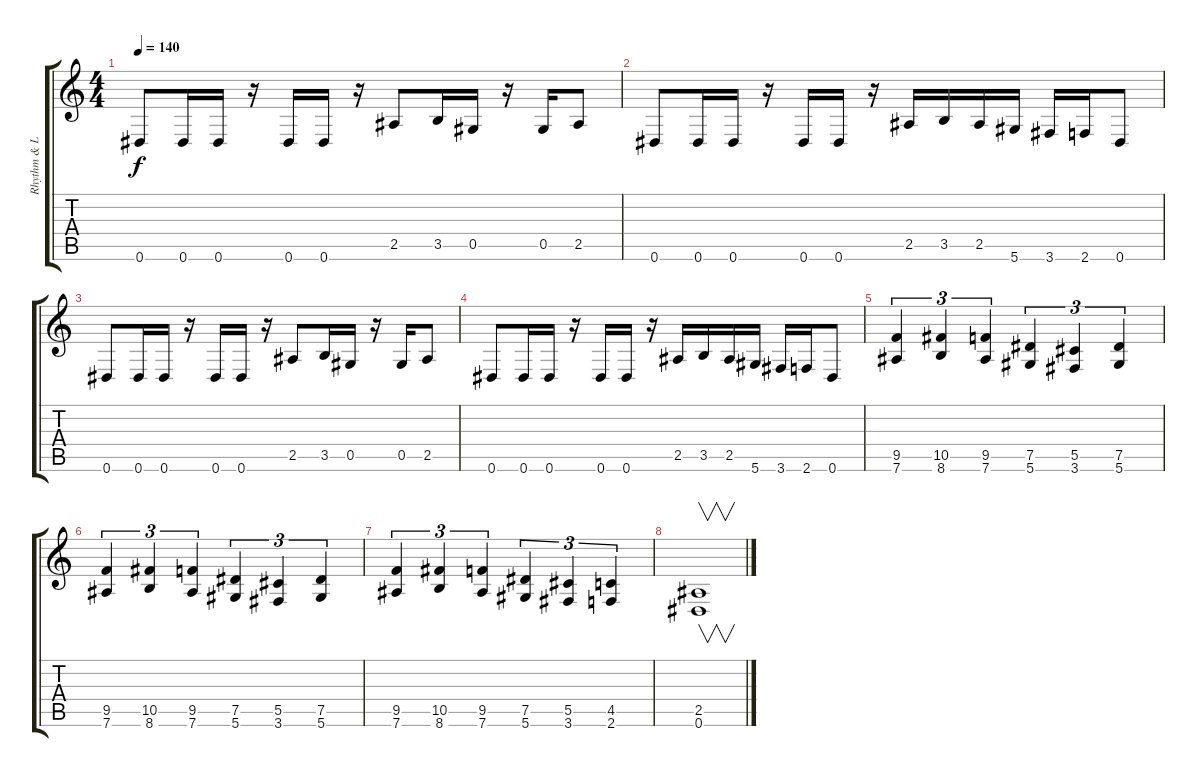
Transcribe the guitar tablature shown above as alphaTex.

\track ("Rhythm & Lead" "Rhythm & L") {instrument distortionguitar}
\staff {score tabs}
\tuning (Eb4 Bb3 Gb3 Db3 Ab2 Eb2) {hide}
\ts (4 4)
\tempo 140
\clef g2
\ks c
0.6.8{dy f} 0.6.16 0.6.16 r.16 0.6.16 0.6.16 r.16 2.5.8 3.5.16 0.5.16 r.16 0.5.16 2.5.8 |
0.6.8 0.6.16 0.6.16 r.16 0.6.16 0.6.16 r.16 2.5.16 3.5.16 2.5.16 5.6.16 3.6.16 2.6.16 0.6.8 |
0.6.8 0.6.16 0.6.16 r.16 0.6.16 0.6.16 r.16 2.5.8 3.5.16 0.5.16 r.16 0.5.16 2.5.8 |
0.6.8 0.6.16 0.6.16 r.16 0.6.16 0.6.16 r.16 2.5.16 3.5.16 2.5.16 5.6.16 3.6.16 2.6.16 0.6.8 |
(9.5 7.6).4{tu (3 2)} (10.5 8.6).4{tu (3 2)} (9.5 7.6).4{tu (3 2)} (7.5 5.6).4{tu (3 2)} (5.5 3.6).4{tu (3 2)} (7.5 5.6).4{tu (3 2)} |
(9.5 7.6).4{tu (3 2)} (10.5 8.6).4{tu (3 2)} (9.5 7.6).4{tu (3 2)} (7.5 5.6).4{tu (3 2)} (5.5 3.6).4{tu (3 2)} (7.5 5.6).4{tu (3 2)} |
(9.5 7.6).4{tu (3 2)} (10.5 8.6).4{tu (3 2)} (9.5 7.6).4{tu (3 2)} (7.5 5.6).4{tu (3 2)} (5.5 3.6).4{tu (3 2)} (4.5 2.6).4{tu (3 2)} |
(2.5 0.6).1{v}
